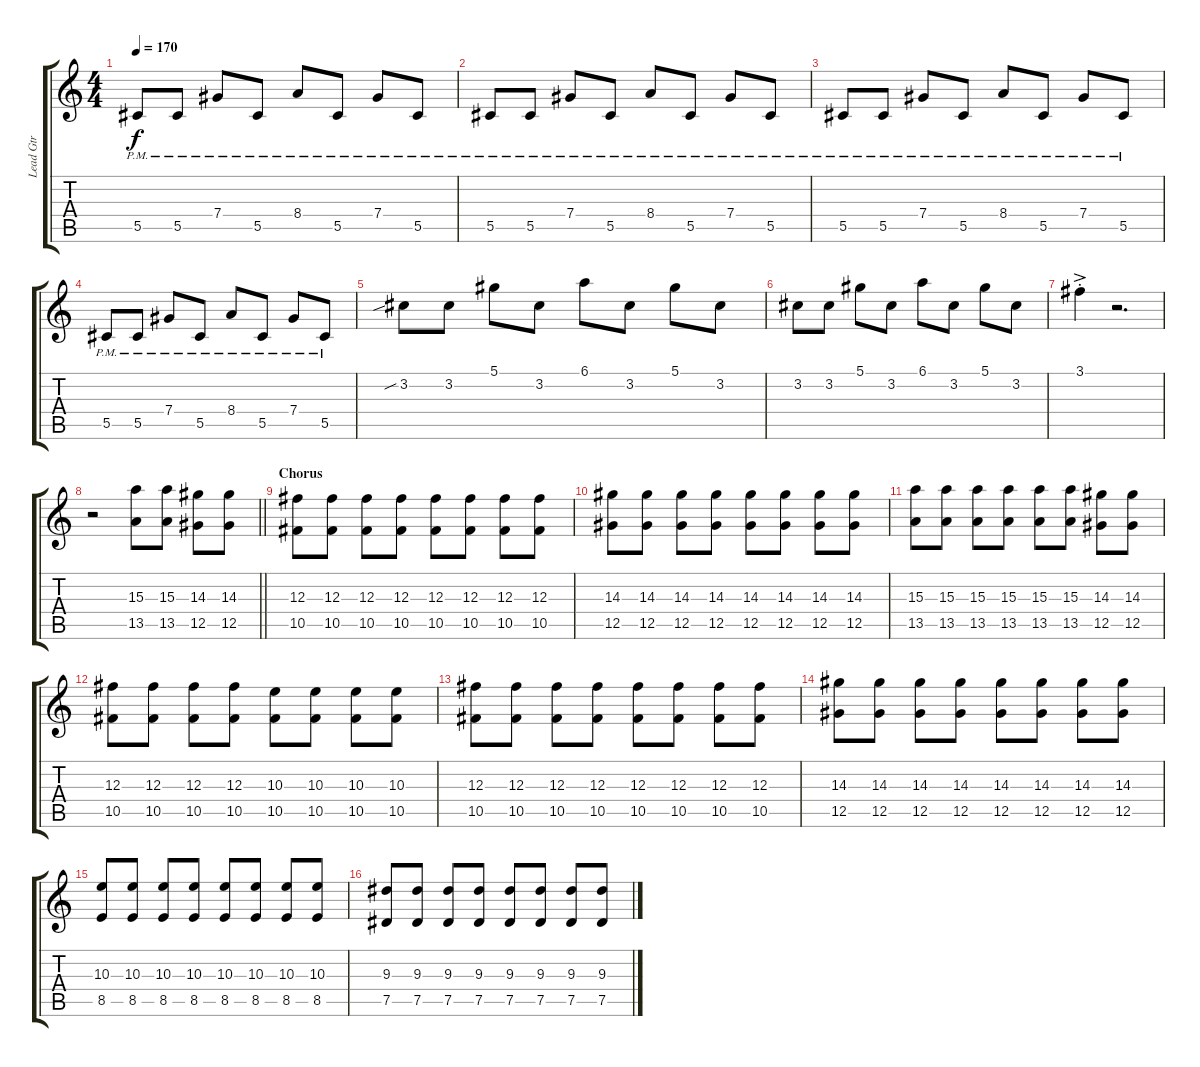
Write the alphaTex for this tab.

\track ("Lead Gtr" "Lead Gtr") {instrument distortionguitar}
\staff {score tabs}
\tuning (Eb4 Bb3 Gb3 Db3 Ab2 Db2) {hide}
\ts (4 4)
\tempo 170
\clef g2
\ks c
5.5{pm}.8{dy f} 5.5{pm}.8 7.4{pm}.8 5.5{pm}.8 8.4{pm}.8 5.5{pm}.8 7.4{pm}.8 5.5{pm}.8 |
5.5{pm}.8 5.5{pm}.8 7.4{pm}.8 5.5{pm}.8 8.4{pm}.8 5.5{pm}.8 7.4{pm}.8 5.5{pm}.8 |
5.5{pm}.8 5.5{pm}.8 7.4{pm}.8 5.5{pm}.8 8.4{pm}.8 5.5{pm}.8 7.4{pm}.8 5.5{pm}.8 |
5.5{pm}.8 5.5{pm}.8 7.4{pm}.8 5.5{pm}.8 8.4{pm}.8 5.5{pm}.8 7.4{pm}.8 5.5{pm}.8 |
3.2{sib}.8{volume 3} 3.2.8 5.1.8 3.2.8 6.1.8 3.2.8 5.1.8 3.2.8 |
3.2.8 3.2.8 5.1.8 3.2.8 6.1.8 3.2.8 5.1.8 3.2.8 |
3.1{ac st}.4 r.2{d} |
\barLineRight lightlight
r.2{volume 9} (15.3 13.5).8 (15.3 13.5).8 (14.3 12.5).8 (14.3 12.5).8 |
\section ("" "Chorus")
(12.3 10.5).8{volume 6} (12.3 10.5).8 (12.3 10.5).8 (12.3 10.5).8 (12.3 10.5).8 (12.3 10.5).8 (12.3 10.5).8 (12.3 10.5).8 |
(14.3 12.5).8 (14.3 12.5).8 (14.3 12.5).8 (14.3 12.5).8 (14.3 12.5).8 (14.3 12.5).8 (14.3 12.5).8 (14.3 12.5).8 |
(15.3 13.5).8 (15.3 13.5).8 (15.3 13.5).8 (15.3 13.5).8 (15.3 13.5).8 (15.3 13.5).8 (14.3 12.5).8 (14.3 12.5).8 |
(12.3 10.5).8 (12.3 10.5).8 (12.3 10.5).8 (12.3 10.5).8 (10.3 10.5).8 (10.3 10.5).8 (10.3 10.5).8 (10.3 10.5).8 |
(12.3 10.5).8 (12.3 10.5).8 (12.3 10.5).8 (12.3 10.5).8 (12.3 10.5).8 (12.3 10.5).8 (12.3 10.5).8 (12.3 10.5).8 |
(14.3 12.5).8 (14.3 12.5).8 (14.3 12.5).8 (14.3 12.5).8 (14.3 12.5).8 (14.3 12.5).8 (14.3 12.5).8 (14.3 12.5).8 |
(10.3 8.5).8 (10.3 8.5).8 (10.3 8.5).8 (10.3 8.5).8 (10.3 8.5).8 (10.3 8.5).8 (10.3 8.5).8 (10.3 8.5).8 |
(9.3 7.5).8 (9.3 7.5).8 (9.3 7.5).8 (9.3 7.5).8 (9.3 7.5).8 (9.3 7.5).8 (9.3 7.5).8 (9.3 7.5).8
